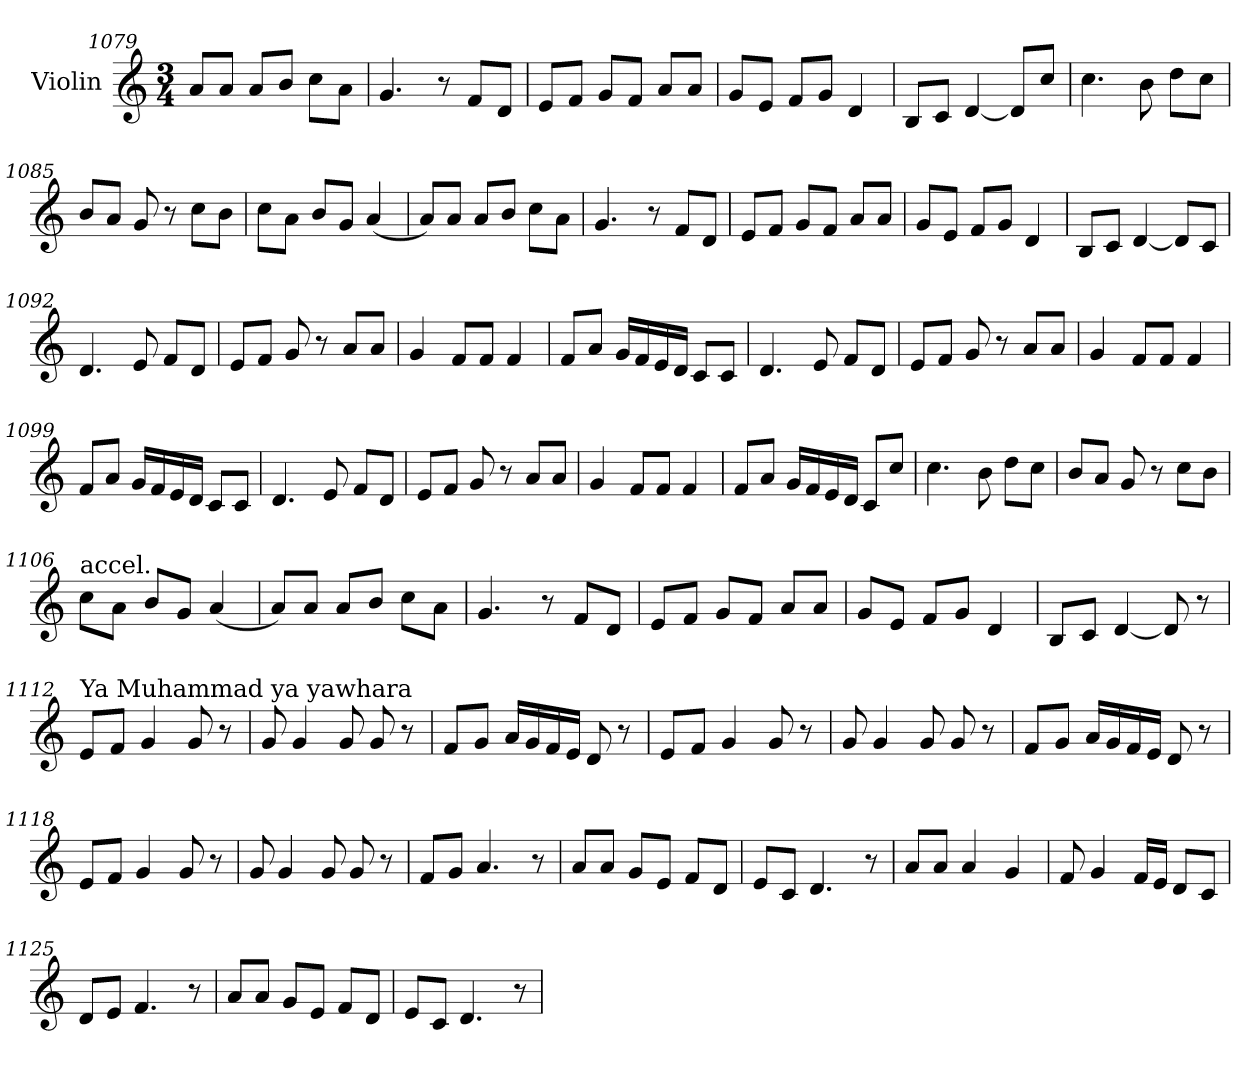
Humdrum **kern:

**kern
*part1
*staff1
*I"Violin
!!LO:LB:g=z
*clefG2
*k[]
*C:
*M3/4
=1079
8a/L
8a/J
8a/L
8b/J
8cc\L
8a\J
=1080
4.g/
8r
8f/L
8d/J
=1081
8e/L
8f/J
8g/L
8f/J
8a/L
8a/J
=1082
8g/L
8e/J
8f/L
8g/J
4d/
=1083
8B/L
8c/J
[4d/
8d/L]
8cc/J
=1084
4.cc\
8b\
8dd\L
8cc\J
!!LO:LB:g=z
=1085
8b/L
8a/J
8g/
8r
8cc\L
8b\J
=1086
8cc\L
8a\J
8b/L
8g/J
(4a/
=1087
8a/L)
8a/J
8a/L
8b/J
8cc\L
8a\J
=1088
4.g/
8r
8f/L
8d/J
=1089
8e/L
8f/J
8g/L
8f/J
8a/L
8a/J
=1090
8g/L
8e/J
8f/L
8g/J
4d/
!!LO:LB:g=z
=1091
8B/L
8c/J
[4d/
8d/L]
8c/J
=1092
4.d/
8e/
8f/L
8d/J
=1093
8e/L
8f/J
8g/
8r
8a/L
8a/J
=1094
4g/
8f/L
8f/J
4f/
=1095
8f/L
8a/J
16g/LL
16f/
16e/
16d/JJ
8c/L
8c/J
=1096
4.d/
8e/
8f/L
8d/J
!!LO:LB:g=z
=1097
8e/L
8f/J
8g/
8r
8a/L
8a/J
=1098
4g/
8f/L
8f/J
4f/
=1099
8f/L
8a/J
16g/LL
16f/
16e/
16d/JJ
8c/L
8c/J
=1100
4.d/
8e/
8f/L
8d/J
=1101
8e/L
8f/J
8g/
8r
8a/L
8a/J
!!LO:PB:g=z
=1102
4g/
8f/L
8f/J
4f/
!!LO:PB:g=z
=1103
8f/L
8a/J
16g/LL
16f/
16e/
16d/JJ
8c/L
8cc/J
=1104
4.cc\
8b\
8dd\L
8cc\J
=1105
8b/L
8a/J
8g/
8r
8cc\L
8b\J
=1106
!LO:TX:a:t=accel.
8cc\L
8a\J
8b/L
8g/J
(4a/
=1107
8a/L)
8a/J
8a/L
8b/J
8cc\L
8a\J
=1108
4.g/
8r
8f/L
8d/J
!!LO:LB:g=z
=1109
8e/L
8f/J
8g/L
8f/J
8a/L
8a/J
=1110
8g/L
8e/J
8f/L
8g/J
4d/
=1111
8B/L
8c/J
[4d/
8d/]
8r
=1112
*MM100
!LO:TX:a:t=Ya Muhammad ya yawhara
8e/L
8f/J
4g/
8g/
8r
=1113
8g/
4g/
8g/
8g/
8r
!!LO:PB:g=z
=1114
8f/L
8g/J
16a/LL
16g/
16f/
16e/JJ
8d/
8r
=1115
8e/L
8f/J
4g/
8g/
8r
=1116
8g/
4g/
8g/
8g/
8r
!!LO:LB:g=z
=1117
8f/L
8g/J
16a/LL
16g/
16f/
16e/JJ
8d/
8r
=1118
8e/L
8f/J
4g/
8g/
8r
=1119
8g/
4g/
8g/
8g/
8r
!!LO:LB:g=z
=1120
8f/L
8g/J
4.a/
8r
=1121
8a/L
8a/J
8g/L
8e/J
8f/L
8d/J
=1122
8e/L
8c/J
4.d/
8r
=1123
8a/L
8a/J
4a/
4g/
=1124
8f/
4g/
16f/LL
16e/JJ
8d/L
8c/J
=1125
8d/L
8e/J
4.f/
8r
!!LO:LB:g=z
=1126
8a/L
8a/J
8g/L
8e/J
8f/L
8d/J
=1127
8e/L
8c/J
4.d/
8r
=
*-
